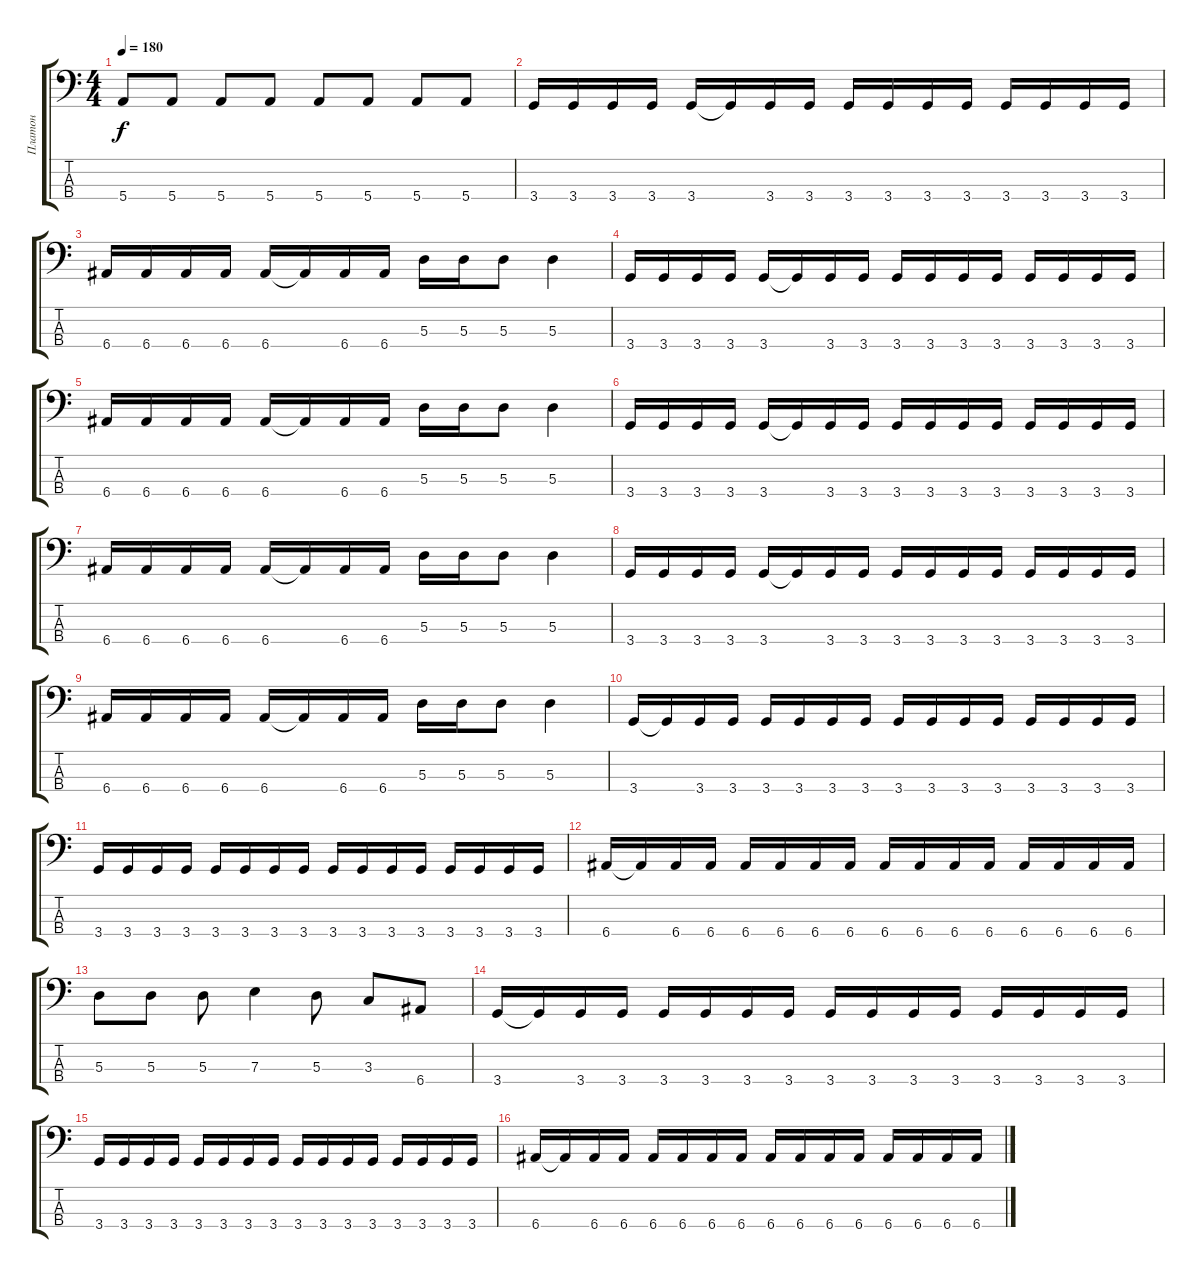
\track ("Платон" "Платон") {instrument electricbassfinger}
\staff {score tabs}
\tuning (G2 D2 A1 E1) {hide}
\ts (4 4)
\tempo 180
\clef f4
\ks c
5.4.8{dy f} 5.4.8 5.4.8 5.4.8 5.4.8 5.4.8 5.4.8 5.4.8 |
3.4.16 3.4.16 3.4.16 3.4.16 3.4.16 3.4{t}.16 3.4.16 3.4.16 3.4.16 3.4.16 3.4.16 3.4.16 3.4.16 3.4.16 3.4.16 3.4.16 |
6.4.16 6.4.16 6.4.16 6.4.16 6.4.16 6.4{t}.16 6.4.16 6.4.16 5.3.16 5.3.16 5.3.8 5.3.4 |
3.4.16 3.4.16 3.4.16 3.4.16 3.4.16 3.4{t}.16 3.4.16 3.4.16 3.4.16 3.4.16 3.4.16 3.4.16 3.4.16 3.4.16 3.4.16 3.4.16 |
6.4.16 6.4.16 6.4.16 6.4.16 6.4.16 6.4{t}.16 6.4.16 6.4.16 5.3.16 5.3.16 5.3.8 5.3.4 |
3.4.16 3.4.16 3.4.16 3.4.16 3.4.16 3.4{t}.16 3.4.16 3.4.16 3.4.16 3.4.16 3.4.16 3.4.16 3.4.16 3.4.16 3.4.16 3.4.16 |
6.4.16 6.4.16 6.4.16 6.4.16 6.4.16 6.4{t}.16 6.4.16 6.4.16 5.3.16 5.3.16 5.3.8 5.3.4 |
3.4.16 3.4.16 3.4.16 3.4.16 3.4.16 3.4{t}.16 3.4.16 3.4.16 3.4.16 3.4.16 3.4.16 3.4.16 3.4.16 3.4.16 3.4.16 3.4.16 |
6.4.16 6.4.16 6.4.16 6.4.16 6.4.16 6.4{t}.16 6.4.16 6.4.16 5.3.16 5.3.16 5.3.8 5.3.4 |
3.4.16 3.4{t}.16 3.4.16 3.4.16 3.4.16 3.4.16 3.4.16 3.4.16 3.4.16 3.4.16 3.4.16 3.4.16 3.4.16 3.4.16 3.4.16 3.4.16 |
3.4.16 3.4.16 3.4.16 3.4.16 3.4.16 3.4.16 3.4.16 3.4.16 3.4.16 3.4.16 3.4.16 3.4.16 3.4.16 3.4.16 3.4.16 3.4.16 |
6.4.16 6.4{t}.16 6.4.16 6.4.16 6.4.16 6.4.16 6.4.16 6.4.16 6.4.16 6.4.16 6.4.16 6.4.16 6.4.16 6.4.16 6.4.16 6.4.16 |
5.3.8 5.3.8 5.3.8 7.3.4 5.3.8 3.3.8 6.4.8 |
3.4.16 3.4{t}.16 3.4.16 3.4.16 3.4.16 3.4.16 3.4.16 3.4.16 3.4.16 3.4.16 3.4.16 3.4.16 3.4.16 3.4.16 3.4.16 3.4.16 |
3.4.16 3.4.16 3.4.16 3.4.16 3.4.16 3.4.16 3.4.16 3.4.16 3.4.16 3.4.16 3.4.16 3.4.16 3.4.16 3.4.16 3.4.16 3.4.16 |
6.4.16 6.4{t}.16 6.4.16 6.4.16 6.4.16 6.4.16 6.4.16 6.4.16 6.4.16 6.4.16 6.4.16 6.4.16 6.4.16 6.4.16 6.4.16 6.4.16
